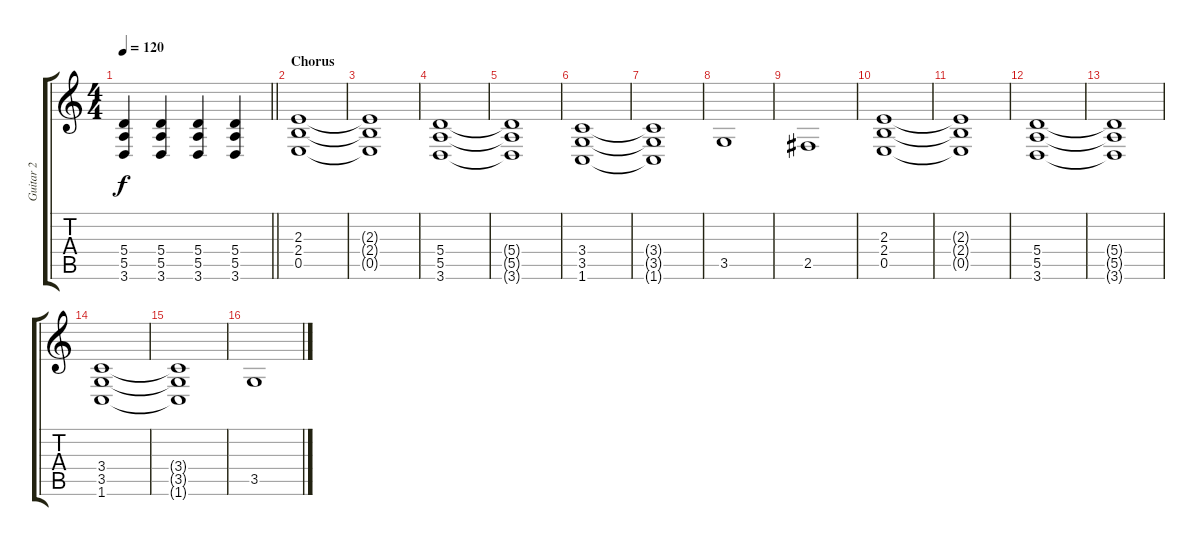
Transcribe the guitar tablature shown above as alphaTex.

\track ("Guitar 2" "Guitar 2") {instrument distortionguitar}
\staff {score tabs}
\tuning (B3 Gb3 D3 A2 E2 B1) {hide}
\ts (4 4)
\tempo 120
\clef g2
\barLineRight lightlight
\ks c
(5.4 5.5 3.6).4{dy f} (5.4 5.5 3.6).4 (5.4 5.5 3.6).4 (5.4 5.5 3.6).4 |
\section ("" "Chorus")
(2.3 2.4 0.5).1 |
(2.3{t} 2.4{t} 0.5{t}).1 |
(5.4 5.5 3.6).1 |
(5.4{t} 5.5{t} 3.6{t}).1 |
(3.4 3.5 1.6).1 |
(3.4{t} 3.5{t} 1.6{t}).1 |
3.5.1 |
2.5.1 |
(2.3 2.4 0.5).1 |
(2.3{t} 2.4{t} 0.5{t}).1 |
(5.4 5.5 3.6).1 |
(5.4{t} 5.5{t} 3.6{t}).1 |
(3.4 3.5 1.6).1 |
(3.4{t} 3.5{t} 1.6{t}).1 |
3.5.1
